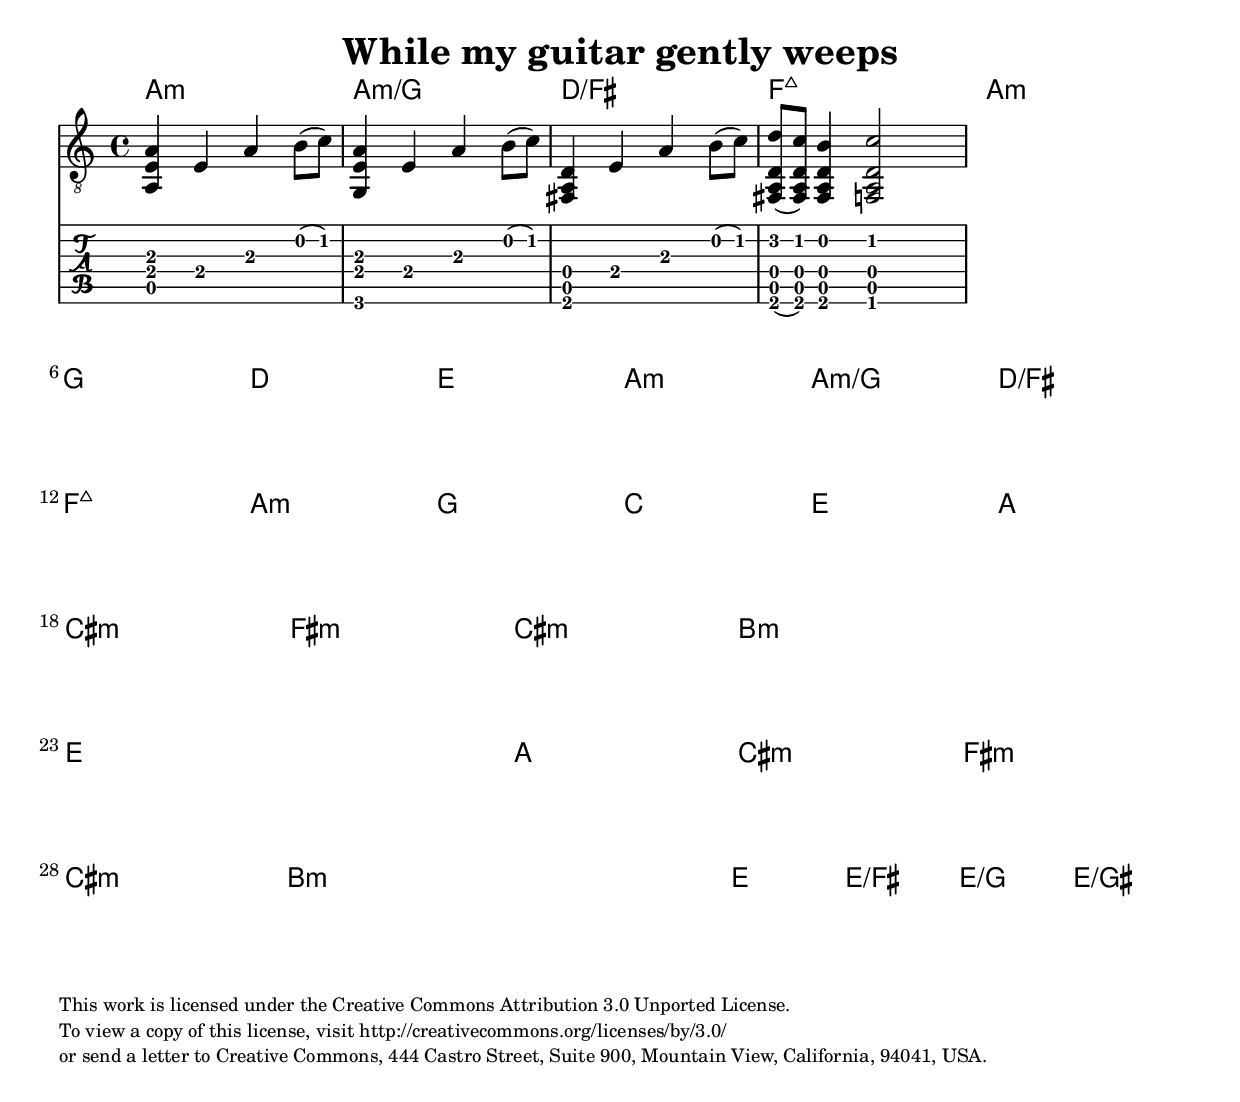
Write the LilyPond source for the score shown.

\include "common/functions.ly"
\include "common/baselayout.ly"


\header{
  title = "While my guitar gently weeps"
}

theme = \relative  {
	\time 4/4
	<a, e' a>4 e' a b8( c)
	<g, e' a>4 e' a b8( c)
	<fis,, d' a>4 e' a b8( c)
	<fis,, d' a d'>8( <fis d' a c'>) <fis d' a b'>4 <f d' a c'>2 
}

harmonies =  \chordmode {
	\time 3/4
     a1:m a:m/g d/fis f:7maj a:m g d e
     a:m a:m/g d/fis f:7maj a:m g c e
     a cis:m fis:m cis:m b:m b:m e e
     a cis:m fis:m cis:m b:m b:m e2 e2/fis e2/g e2/gis 
}


\baseTab \theme \harmonies

\markup {
	\abs-fontsize #9
	\column {
		\line { This work is licensed under the Creative Commons Attribution 3.0 Unported License.}
		\line { To view a copy of this license, visit http://creativecommons.org/licenses/by/3.0/ }
		\line {or send a letter to Creative Commons, 444 Castro Street, Suite 900, Mountain View, California, 94041, USA. }
	}
}




\version "2.12.3"  % necessary for upgrading to future LilyPond versions.
